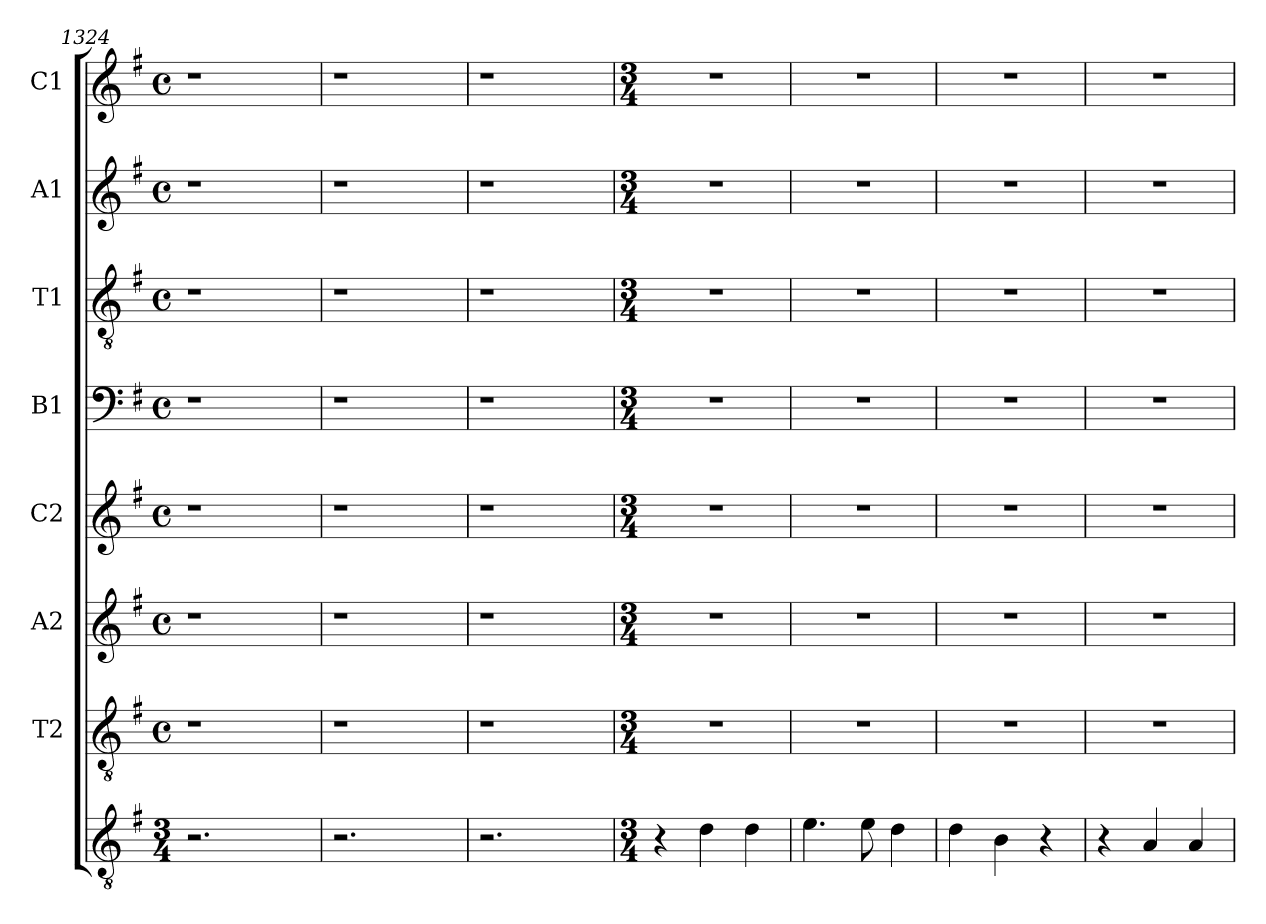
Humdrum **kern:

**kern	**kern	**kern	**kern	**kern	**kern	**kern	**kern
*part8	*part7	*part6	*part5	*part4	*part3	*part2	*part1
*staff8	*staff7	*staff6	*staff5	*staff4	*staff3	*staff2	*staff1
*	*I"T2	*I"A2	*I"C2	*I"B1	*I"T1	*I"A1	*I"C1
*	*I'T2	*I'A2	*I'C2	*I'B1	*I'T1	*I'A1	*I'C1
*clefGv2	*clefGv2	*clefG2	*clefG2	*clefF4	*clefGv2	*clefG2	*clefG2
*k[f#]	*k[f#]	*k[f#]	*k[f#]	*k[f#]	*k[f#]	*k[f#]	*k[f#]
*G:	*G:	*G:	*G:	*G:	*G:	*G:	*G:
*M3/4	*M4/4	*M4/4	*M4/4	*M4/4	*M4/4	*M4/4	*M4/4
*	*met(c)	*met(c)	*met(c)	*met(c)	*met(c)	*met(c)	*met(c)
=1324	=1324	=1324	=1324	=1324	=1324	=1324	=1324
2.r	1r	1r	1r	1r	1r	1r	1r
4ryy	.	.	.	.	.	.	.
=1325	=1325	=1325	=1325	=1325	=1325	=1325	=1325
2.r	1r	1r	1r	1r	1r	1r	1r
4ryy	.	.	.	.	.	.	.
=1326	=1326	=1326	=1326	=1326	=1326	=1326	=1326
2.r	1r	1r	1r	1r	1r	1r	1r
4ryy	.	.	.	.	.	.	.
=1327	=1327	=1327	=1327	=1327	=1327	=1327	=1327
*M3/4	*M3/4	*M3/4	*M3/4	*M3/4	*M3/4	*M3/4	*M3/4
4r	2.r	2.r	2.r	2.r	2.r	2.r	2.r
4d\	.	.	.	.	.	.	.
4d\	.	.	.	.	.	.	.
=1328	=1328	=1328	=1328	=1328	=1328	=1328	=1328
4.e\	2.r	2.r	2.r	2.r	2.r	2.r	2.r
8e\	.	.	.	.	.	.	.
4d\	.	.	.	.	.	.	.
=1329	=1329	=1329	=1329	=1329	=1329	=1329	=1329
4d\	2.r	2.r	2.r	2.r	2.r	2.r	2.r
4B\	.	.	.	.	.	.	.
4r	.	.	.	.	.	.	.
=1330	=1330	=1330	=1330	=1330	=1330	=1330	=1330
4r	2.r	2.r	2.r	2.r	2.r	2.r	2.r
4A/	.	.	.	.	.	.	.
4A/	.	.	.	.	.	.	.
=	=	=	=	=	=	=	=
*-	*-	*-	*-	*-	*-	*-	*-
